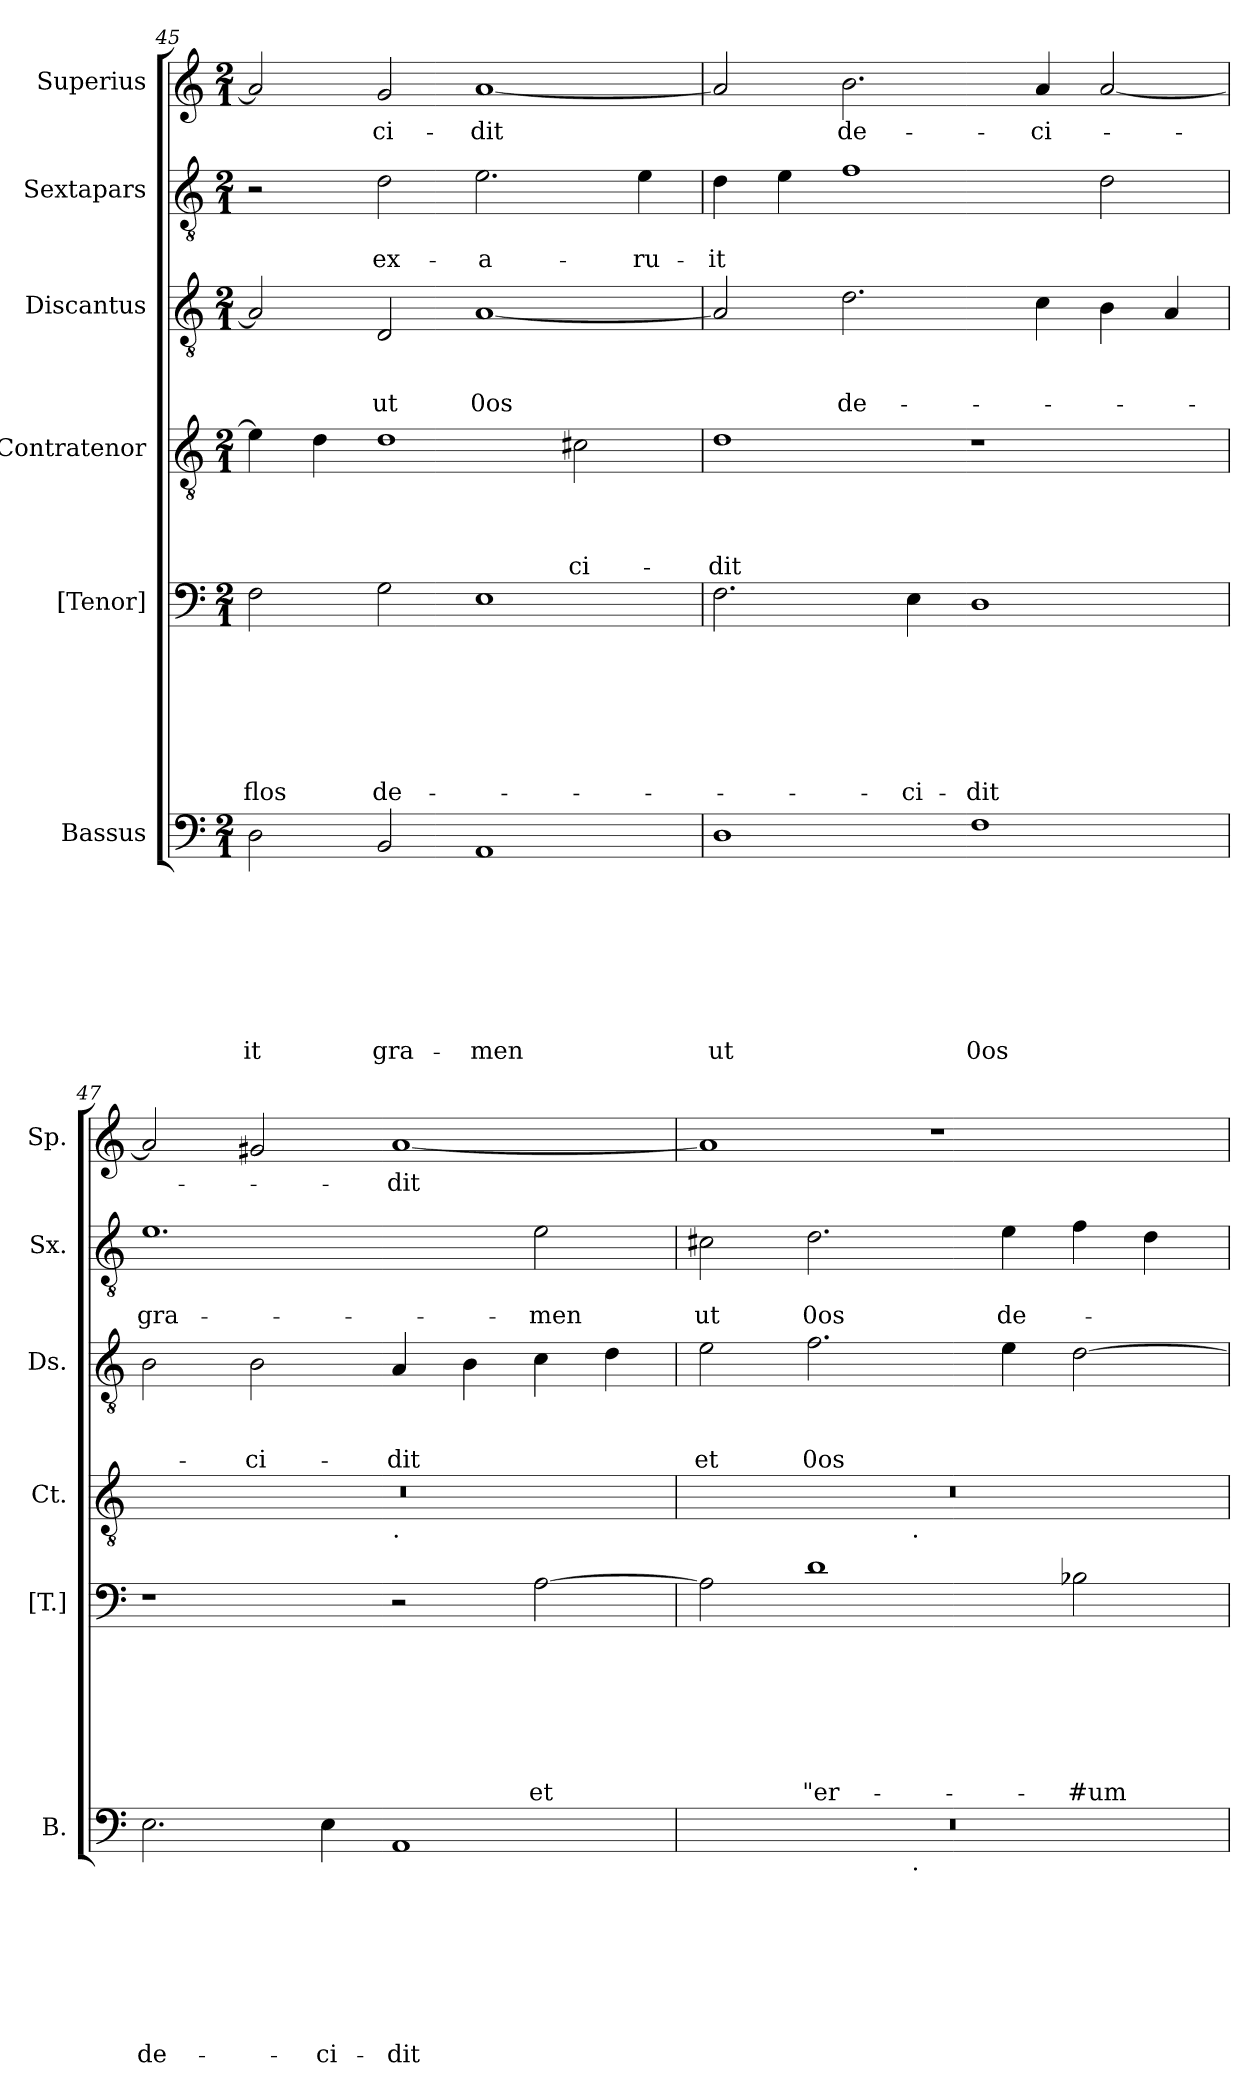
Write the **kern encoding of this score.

**kern	**text	**text	**text	**text	**text	**text	**text	**text	**kern	**text	**text	**text	**text	**text	**text	**text	**kern	**text	**text	**text	**text	**kern	**text	**text	**text	**kern	**text	**text	**kern	**text
*part6	*part6	*part6	*part6	*part6	*part6	*part6	*part6	*part6	*part5	*part5	*part5	*part5	*part5	*part5	*part5	*part5	*part4	*part4	*part4	*part4	*part4	*part3	*part3	*part3	*part3	*part2	*part2	*part2	*part1	*part1
*staff6	*staff6	*staff6	*staff6	*staff6	*staff6	*staff6	*staff6	*staff6	*staff5	*staff5	*staff5	*staff5	*staff5	*staff5	*staff5	*staff5	*staff4	*staff4	*staff4	*staff4	*staff4	*staff3	*staff3	*staff3	*staff3	*staff2	*staff2	*staff2	*staff1	*staff1
*I"Bassus	*	*	*	*	*	*	*	*	*I"[Tenor]	*	*	*	*	*	*	*	*I"Contratenor	*	*	*	*	*I"Discantus	*	*	*	*I"Sextapars	*	*	*I"Superius	*
*I'B.	*	*	*	*	*	*	*	*	*I'[T.]	*	*	*	*	*	*	*	*I'Ct.	*	*	*	*	*I'Ds.	*	*	*	*I'Sx.	*	*	*I'Sp.	*
*clefF4	*	*	*	*	*	*	*	*	*clefF4	*	*	*	*	*	*	*	*clefGv2	*	*	*	*	*clefGv2	*	*	*	*clefGv2	*	*	*clefG2	*
*k[]	*	*	*	*	*	*	*	*	*k[]	*	*	*	*	*	*	*	*k[]	*	*	*	*	*k[]	*	*	*	*k[]	*	*	*k[]	*
*C:	*	*	*	*	*	*	*	*	*C:	*	*	*	*	*	*	*	*C:	*	*	*	*	*C:	*	*	*	*C:	*	*	*C:	*
*M2/1	*	*	*	*	*	*	*	*	*M2/1	*	*	*	*	*	*	*	*M2/1	*	*	*	*	*M2/1	*	*	*	*M2/1	*	*	*M2/1	*
=45	=45	=45	=45	=45	=45	=45	=45	=45	=45	=45	=45	=45	=45	=45	=45	=45	=45	=45	=45	=45	=45	=45	=45	=45	=45	=45	=45	=45	=45	=45
!	!	!	!	!	!	!	!	!LO:LY:b	!	!	!	!	!	!	!	!LO:LY:b	!	!	!	!	!	!	!	!	!	!	!	!	!	!
2D\	.	.	.	.	.	.	.	-it	2F\	.	.	.	.	.	.	flos	4e\]	.	.	.	.	2A/]	.	.	.	2r	.	.	2a/]	.
.	.	.	.	.	.	.	.	.	.	.	.	.	.	.	.	.	4d\	.	.	.	.	.	.	.	.	.	.	.	.	.
!	!	!	!	!	!	!	!	!LO:LY:b	!	!	!	!	!	!	!	!LO:LY:b	!	!	!	!	!	!	!	!	!LO:LY:b	!	!	!LO:LY:b	!	!LO:LY:b
2BB/	.	.	.	.	.	.	.	gra-	2G\	.	.	.	.	.	.	de-	1d	.	.	.	.	2D/	.	.	ut	2d\	.	ex-	2g/	-ci-
!	!	!	!	!	!	!	!	!LO:LY:b	!	!	!	!	!	!	!	!	!	!	!	!	!	!	!	!	!LO:LY:b	!	!	!LO:LY:b	!	!LO:LY:b
1AA	.	.	.	.	.	.	.	-men	1E	.	.	.	.	.	.	.	.	.	.	.	.	[<1A	.	.	0os	2.e\	.	-a-	[<1a	-dit
!	!	!	!	!	!	!	!	!	!	!	!	!	!	!	!	!	!	!	!	!	!LO:LY:b	!	!	!	!	!	!	!	!	!
.	.	.	.	.	.	.	.	.	.	.	.	.	.	.	.	.	2c#\	.	.	.	-ci-	.	.	.	.	.	.	.	.	.
!	!	!	!	!	!	!	!	!	!	!	!	!	!	!	!	!	!	!	!	!	!	!	!	!	!	!	!	!LO:LY:b	!	!
.	.	.	.	.	.	.	.	.	.	.	.	.	.	.	.	.	.	.	.	.	.	.	.	.	.	4e\	.	-ru-	.	.
=46	=46	=46	=46	=46	=46	=46	=46	=46	=46	=46	=46	=46	=46	=46	=46	=46	=46	=46	=46	=46	=46	=46	=46	=46	=46	=46	=46	=46	=46	=46
!	!	!	!	!	!	!	!	!LO:LY:b	!	!	!	!	!	!	!	!	!	!	!	!	!LO:LY:b	!	!	!	!	!	!	!LO:LY:b	!	!
1D	.	.	.	.	.	.	.	ut	2.F\	.	.	.	.	.	.	.	1d	.	.	.	-dit	2A/]	.	.	.	4d\	.	-it	2a/]	.
.	.	.	.	.	.	.	.	.	.	.	.	.	.	.	.	.	.	.	.	.	.	.	.	.	.	4e\	.	.	.	.
!	!	!	!	!	!	!	!	!	!	!	!	!	!	!	!	!	!	!	!	!	!	!	!	!	!LO:LY:b	!	!	!	!	!LO:LY:b
.	.	.	.	.	.	.	.	.	.	.	.	.	.	.	.	.	.	.	.	.	.	2.d\	.	.	de-	1f	.	.	2.b\	de-
!	!	!	!	!	!	!	!	!	!	!	!	!	!	!	!	!LO:LY:b	!	!	!	!	!	!	!	!	!	!	!	!	!	!
.	.	.	.	.	.	.	.	.	4E\	.	.	.	.	.	.	-ci-	.	.	.	.	.	.	.	.	.	.	.	.	.	.
!	!	!	!	!	!	!	!	!LO:LY:b	!	!	!	!	!	!	!	!LO:LY:b	!	!	!	!	!	!	!	!	!	!	!	!	!	!
1F	.	.	.	.	.	.	.	0os	1D	.	.	.	.	.	.	-dit	1r	.	.	.	.	.	.	.	.	.	.	.	.	.
!	!	!	!	!	!	!	!	!	!	!	!	!	!	!	!	!	!	!	!	!	!	!	!	!	!	!	!	!	!	!LO:LY:b
.	.	.	.	.	.	.	.	.	.	.	.	.	.	.	.	.	.	.	.	.	.	4c\	.	.	.	.	.	.	4a/	-ci-
.	.	.	.	.	.	.	.	.	.	.	.	.	.	.	.	.	.	.	.	.	.	4B\	.	.	.	2d\	.	.	[<2a/	.
.	.	.	.	.	.	.	.	.	.	.	.	.	.	.	.	.	.	.	.	.	.	4A/	.	.	.	.	.	.	.	.
=47	=47	=47	=47	=47	=47	=47	=47	=47	=47	=47	=47	=47	=47	=47	=47	=47	=47	=47	=47	=47	=47	=47	=47	=47	=47	=47	=47	=47	=47	=47
!	!	!	!	!	!	!	!	!LO:LY:b	!	!	!	!	!	!	!	!	!	!	!	!	!	!	!	!	!	!	!	!LO:LY:b	!	!
*	*	*	*	*	*	*	*	*	*	*	*	*	*	*	*	*	*^	*	*	*	*	*	*	*	*	*	*	*	*	*
2.E\	.	.	.	.	.	.	.	de-	1r	.	.	.	.	.	.	.	0r	1ryy	.	.	.	.	2B\	.	.	.	1.e	.	gra-	2a/]	.
!	!	!	!	!	!	!	!	!	!	!	!	!	!	!	!	!	!	!	!	!	!	!	!	!	!	!LO:LY:b	!	!	!	!	!
.	.	.	.	.	.	.	.	.	.	.	.	.	.	.	.	.	.	.	.	.	.	.	2B\	.	.	-ci-	.	.	.	2g#X/	.
!	!	!	!	!	!	!	!	!LO:LY:b	!	!	!	!	!	!	!	!	!	!	!	!	!	!	!	!	!	!	!	!	!	!	!
4E\	.	.	.	.	.	.	.	-ci-	.	.	.	.	.	.	.	.	.	.	.	.	.	.	.	.	.	.	.	.	.	.	.
!	!	!	!	!	!	!	!	!	!	!	!	!	!	!	!	!	!	!LO:TX:b:t=.	!	!	!	!	!	!	!	!	!	!	!	!	!
!	!	!	!	!	!	!	!	!LO:LY:b:rj	!	!	!	!	!	!	!	!	!	!	!	!	!	!	!	!	!	!LO:LY:b	!	!	!	!	!LO:LY:b
1AA	.	.	.	.	.	.	.	-dit	2r	.	.	.	.	.	.	.	.	1ryy	.	.	.	.	4A/	.	.	-dit	.	.	.	[<1a	-dit
.	.	.	.	.	.	.	.	.	.	.	.	.	.	.	.	.	.	.	.	.	.	.	4B\	.	.	.	.	.	.	.	.
!	!	!	!	!	!	!	!	!	!	!	!	!	!	!	!	!LO:LY:b	!	!	!	!	!	!	!	!	!	!	!	!	!LO:LY:b	!	!
.	.	.	.	.	.	.	.	.	[>2A\	.	.	.	.	.	.	et	.	.	.	.	.	.	4c\	.	.	.	2e\	.	-men	.	.
.	.	.	.	.	.	.	.	.	.	.	.	.	.	.	.	.	.	.	.	.	.	.	4d\	.	.	.	.	.	.	.	.
=48	=48	=48	=48	=48	=48	=48	=48	=48	=48	=48	=48	=48	=48	=48	=48	=48	=48	=48	=48	=48	=48	=48	=48	=48	=48	=48	=48	=48	=48	=48	=48
!	!	!	!	!	!	!	!	!	!	!	!	!	!	!	!	!	!	!	!	!	!	!	!	!	!	!LO:LY:b	!	!	!LO:LY:b	!	!
*^	*	*	*	*	*	*	*	*	*	*	*	*	*	*	*	*	*	*	*	*	*	*	*	*	*	*	*	*	*	*	*
0r	2ryy	.	.	.	.	.	.	.	.	2A\]	.	.	.	.	.	.	.	0r	2ryy	.	.	.	.	2e\	.	.	et	2c#X\	.	ut	1a]	.
!	!	!	!	!	!	!	!	!	!	!	!	!	!	!	!	!	!LO:LY:b	!	!	!	!	!	!	!	!	!	!LO:LY:b	!	!	!LO:LY:b	!	!
.	4...ryy	.	.	.	.	.	.	.	.	1d	.	.	.	.	.	.	"er-	.	4...ryy	.	.	.	.	2.f\	.	.	0os	2.d\	.	0os	.	.
!	!	!	!	!	!	!	!	!	!	!	!	!	!	!	!	!	!	!	!LO:TX:b:t=.	!	!	!	!	!	!	!	!	!	!	!	!	!
!	!LO:TX:b:t=.	!	!	!	!	!	!	!	!	!	!	!	!	!	!	!	!	!	!	!	!	!	!	!	!	!	!	!	!	!	!	!
.	1ryy	.	.	.	.	.	.	.	.	.	.	.	.	.	.	.	.	.	1ryy	.	.	.	.	.	.	.	.	.	.	.	.	.
.	.	.	.	.	.	.	.	.	.	.	.	.	.	.	.	.	.	.	.	.	.	.	.	.	.	.	.	.	.	.	1r	.
!	!	!	!	!	!	!	!	!	!	!	!	!	!	!	!	!	!	!	!	!	!	!	!	!	!	!	!	!	!	!LO:LY:b	!	!
.	.	.	.	.	.	.	.	.	.	.	.	.	.	.	.	.	.	.	.	.	.	.	.	4e\	.	.	.	4e\	.	de-	.	.
!	!	!	!	!	!	!	!	!	!	!	!	!	!	!	!	!	!LO:LY:b	!	!	!	!	!	!	!	!	!	!	!	!	!	!	!
.	.	.	.	.	.	.	.	.	.	2B-X\	.	.	.	.	.	.	-#um	.	.	.	.	.	.	[<2d\	.	.	.	4f\	.	.	.	.
.	.	.	.	.	.	.	.	.	.	.	.	.	.	.	.	.	.	.	.	.	.	.	.	.	.	.	.	4d\	.	.	.	.
.	32ryy	.	.	.	.	.	.	.	.	.	.	.	.	.	.	.	.	.	32ryy	.	.	.	.	.	.	.	.	.	.	.	.	.
*v	*v	*	*	*	*	*	*	*	*	*	*	*	*	*	*	*	*	*v	*v	*	*	*	*	*	*	*	*	*	*	*	*	*
=	=	=	=	=	=	=	=	=	=	=	=	=	=	=	=	=	=	=	=	=	=	=	=	=	=	=	=	=	=	=
*-	*-	*-	*-	*-	*-	*-	*-	*-	*-	*-	*-	*-	*-	*-	*-	*-	*-	*-	*-	*-	*-	*-	*-	*-	*-	*-	*-	*-	*-	*-
